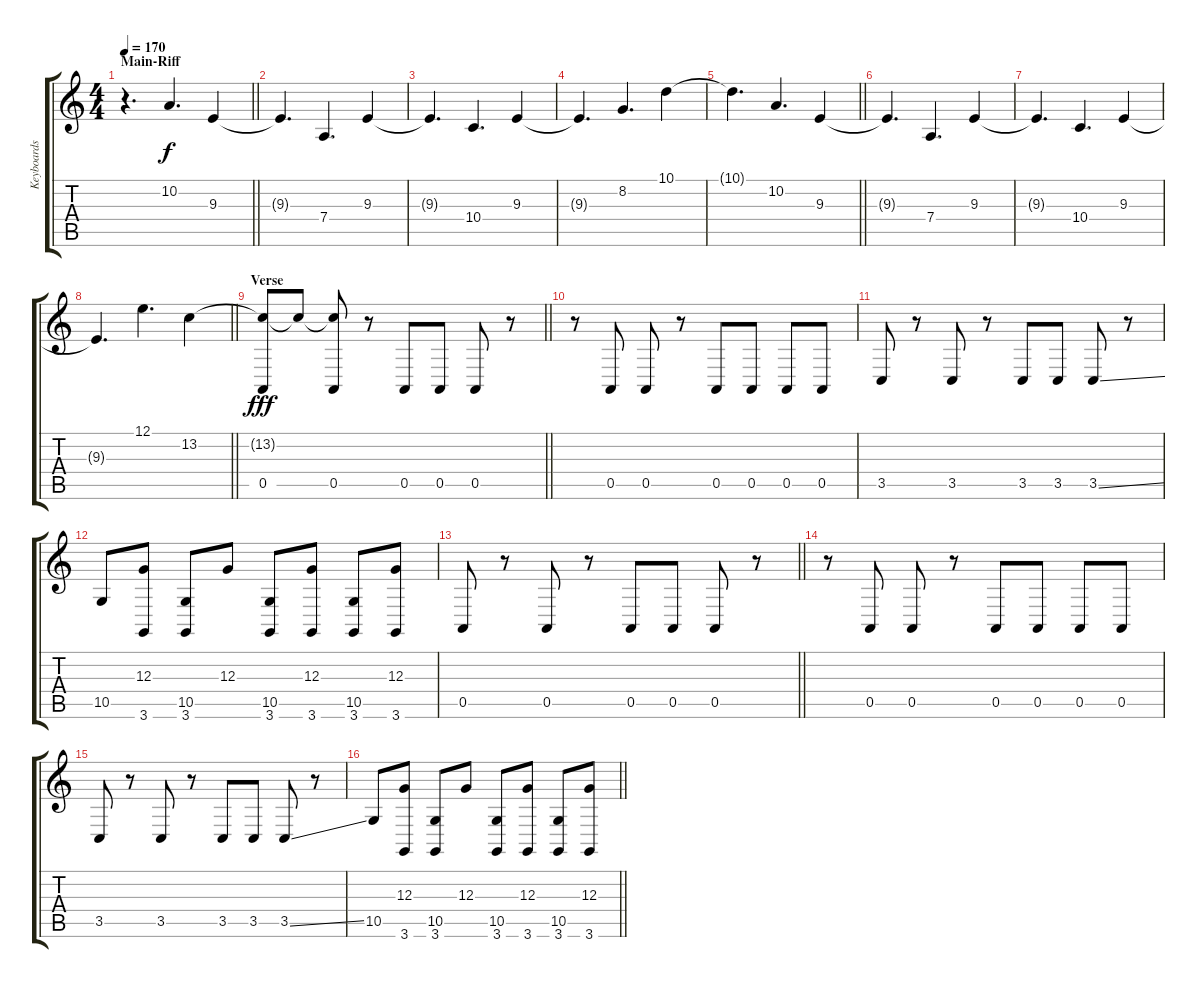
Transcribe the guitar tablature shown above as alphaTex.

\track ("Keyboards" "Keyboards") {instrument electricgrandpiano}
\staff {score tabs}
\tuning (E4 B3 G3 D3 A2 E2) {hide}
\ts (4 4)
\section ("" "Main-Riff")
\tempo 170
\clef g2
\barLineRight lightlight
\ks c
r.4{d dy fff} 10.2.4{d dy f} 9.3.4 |
9.3{t}.4{d} 7.4.4{d} 9.3.4 |
9.3{t}.4{d} 10.4.4{d} 9.3.4 |
9.3{t}.4{d} 8.2.4{d} 10.1.4 |
\barLineRight lightlight
10.1{t}.4{d} 10.2.4{d} 9.3.4 |
9.3{t}.4{d} 7.4.4{d} 9.3.4 |
9.3{t}.4{d} 10.4.4{d} 9.3.4 |
\barLineRight lightlight
9.3{t}.4{d} 12.1.4{d} 13.2.4 |
\section ("" "Verse")
\barLineRight lightlight
(13.2{t} 0.5).8{dy fff} 13.2{t}.8 (13.2{t} 0.5).8 r.8 0.5.8 0.5.8 0.5.8 r.8 |
r.8 0.5.8 0.5.8 r.8 0.5.8 0.5.8 0.5.8 0.5.8 |
3.5.8 r.8 3.5.8 r.8 3.5.8 3.5.8 3.5{ss}.8 r.8 |
10.5.8 (12.3 3.6).8 (10.5 3.6).8 12.3.8 (10.5 3.6).8 (12.3 3.6).8 (10.5 3.6).8 (12.3 3.6).8 |
\barLineRight lightlight
0.5.8 r.8 0.5.8 r.8 0.5.8 0.5.8 0.5.8 r.8 |
r.8 0.5.8 0.5.8 r.8 0.5.8 0.5.8 0.5.8 0.5.8 |
3.5.8 r.8 3.5.8 r.8 3.5.8 3.5.8 3.5{ss}.8 r.8 |
\barLineRight lightlight
10.5.8 (12.3 3.6).8 (10.5 3.6).8 12.3.8 (10.5 3.6).8 (12.3 3.6).8 (10.5 3.6).8 (12.3 3.6).8
